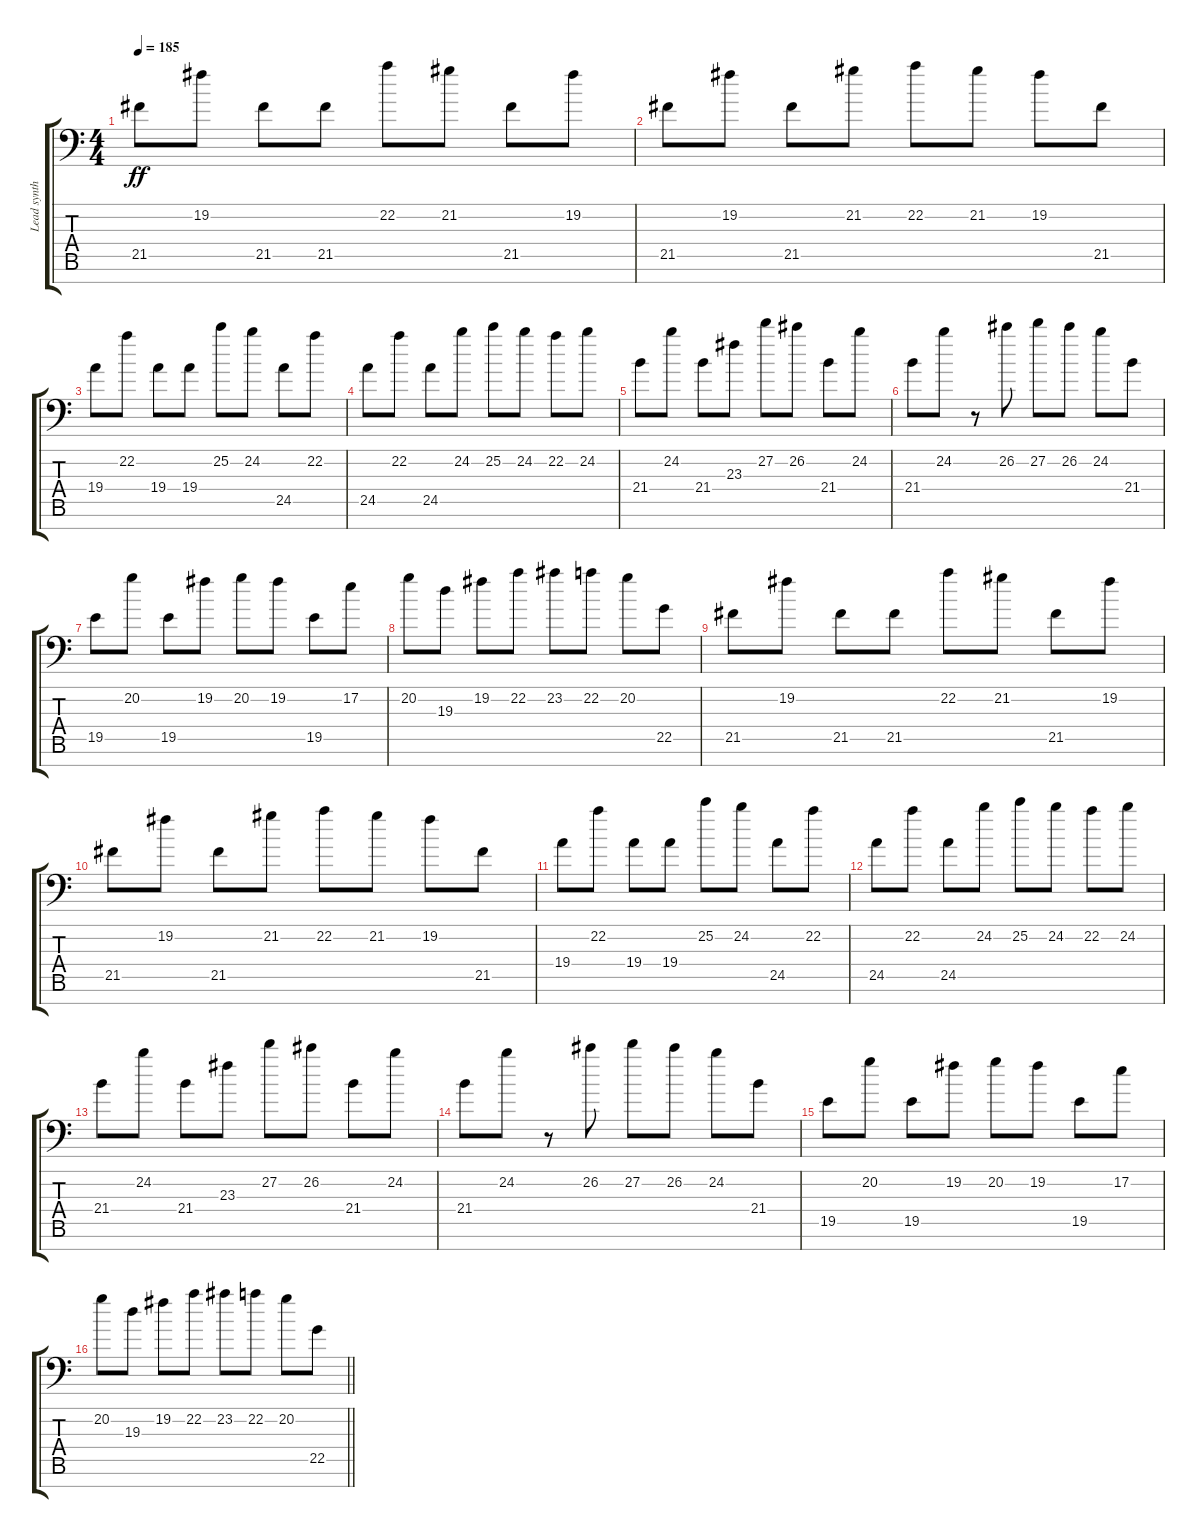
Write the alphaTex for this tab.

\track ("Lead synth" "Lead synth") {instrument lead8bassandlead}
\staff {score tabs}
\tuning (C8 B3 G3 D3 A2 E2 C-1) {hide}
\ts (4 4)
\tempo 185
\clef f4
\ks c
21.5.8{dy ff} 19.2.8 21.5.8 21.5.8 22.2.8 21.2.8 21.5.8 19.2.8 |
21.5.8 19.2.8 21.5.8 21.2.8 22.2.8 21.2.8 19.2.8 21.5.8 |
19.4.8 22.2.8 19.4.8 19.4.8 25.2.8 24.2.8 24.5.8 22.2.8 |
24.5.8 22.2.8 24.5.8 24.2.8 25.2.8 24.2.8 22.2.8 24.2.8 |
21.4.8 24.2.8 21.4.8 23.3.8 27.2.8 26.2.8 21.4.8 24.2.8 |
21.4.8 24.2.8 r.8 26.2.8 27.2.8 26.2.8 24.2.8 21.4.8 |
19.5.8 20.2.8 19.5.8 19.2.8 20.2.8 19.2.8 19.5.8 17.2.8 |
20.2.8 19.3.8 19.2.8 22.2.8 23.2.8 22.2.8 20.2.8 22.5.8 |
21.5.8 19.2.8 21.5.8 21.5.8 22.2.8 21.2.8 21.5.8 19.2.8 |
21.5.8 19.2.8 21.5.8 21.2.8 22.2.8 21.2.8 19.2.8 21.5.8 |
19.4.8 22.2.8 19.4.8 19.4.8 25.2.8 24.2.8 24.5.8 22.2.8 |
24.5.8 22.2.8 24.5.8 24.2.8 25.2.8 24.2.8 22.2.8 24.2.8 |
21.4.8 24.2.8 21.4.8 23.3.8 27.2.8 26.2.8 21.4.8 24.2.8 |
21.4.8 24.2.8 r.8 26.2.8 27.2.8 26.2.8 24.2.8 21.4.8 |
19.5.8 20.2.8 19.5.8 19.2.8 20.2.8 19.2.8 19.5.8 17.2.8 |
\barLineRight lightlight
20.2.8 19.3.8 19.2.8 22.2.8 23.2.8 22.2.8 20.2.8 22.5.8
